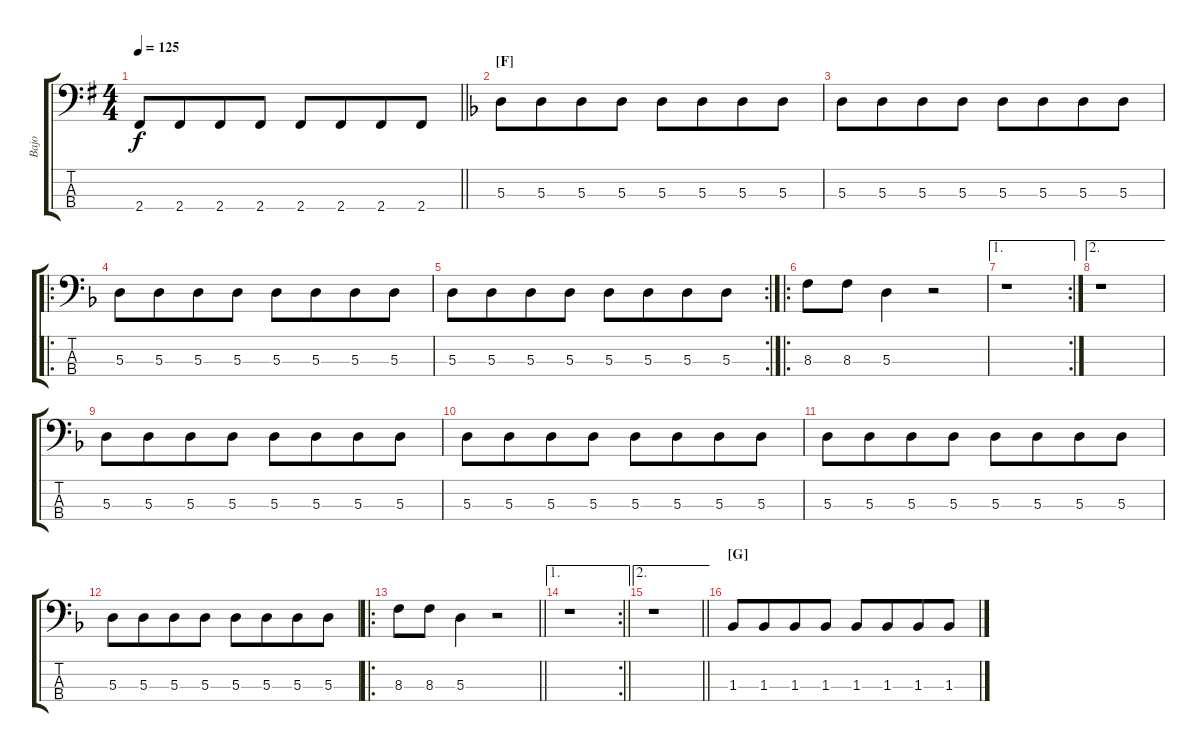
\track ("Bajo" "Bajo") {instrument electricbassfinger}
\staff {score tabs}
\tuning (G2 D2 A1 E1) {hide}
\ts (4 4)
\tempo 125
\clef f4
\barLineRight lightlight
\ks g
2.4.8{dy f} 2.4.8{beam merge} 2.4.8 2.4.8 2.4.8 2.4.8{beam merge} 2.4.8 2.4.8 |
\section ("" "[F]")
\ks f
5.3.8 5.3.8{beam merge} 5.3.8 5.3.8 5.3.8 5.3.8{beam merge} 5.3.8 5.3.8 |
5.3.8 5.3.8{beam merge} 5.3.8 5.3.8 5.3.8 5.3.8{beam merge} 5.3.8 5.3.8 |
\ro
5.3.8 5.3.8{beam merge} 5.3.8 5.3.8 5.3.8 5.3.8{beam merge} 5.3.8 5.3.8 |
\rc 2
5.3.8 5.3.8{beam merge} 5.3.8 5.3.8 5.3.8{beam merge} 5.3.8{beam merge} 5.3.8{beam merge} 5.3.8 |
\ro
8.3.8 8.3.8 5.3.4 r.2 |
\ae 1
\rc 2
r.1 |
\ae 2
r.1 |
5.3.8 5.3.8{beam merge} 5.3.8 5.3.8 5.3.8 5.3.8{beam merge} 5.3.8 5.3.8 |
5.3.8 5.3.8{beam merge} 5.3.8 5.3.8 5.3.8 5.3.8{beam merge} 5.3.8 5.3.8 |
5.3.8 5.3.8{beam merge} 5.3.8 5.3.8 5.3.8 5.3.8{beam merge} 5.3.8 5.3.8 |
5.3.8 5.3.8{beam merge} 5.3.8 5.3.8 5.3.8 5.3.8{beam merge} 5.3.8 5.3.8 |
\ro
\barLineRight lightlight
8.3.8 8.3.8 5.3.4 r.2 |
\ae 1
\rc 2
\barLineRight lightlight
r.1 |
\ae 2
\barLineRight lightlight
r.1 |
\section ("" "[G]")
1.3.8 1.3.8{beam merge} 1.3.8 1.3.8 1.3.8 1.3.8{beam merge} 1.3.8 1.3.8
